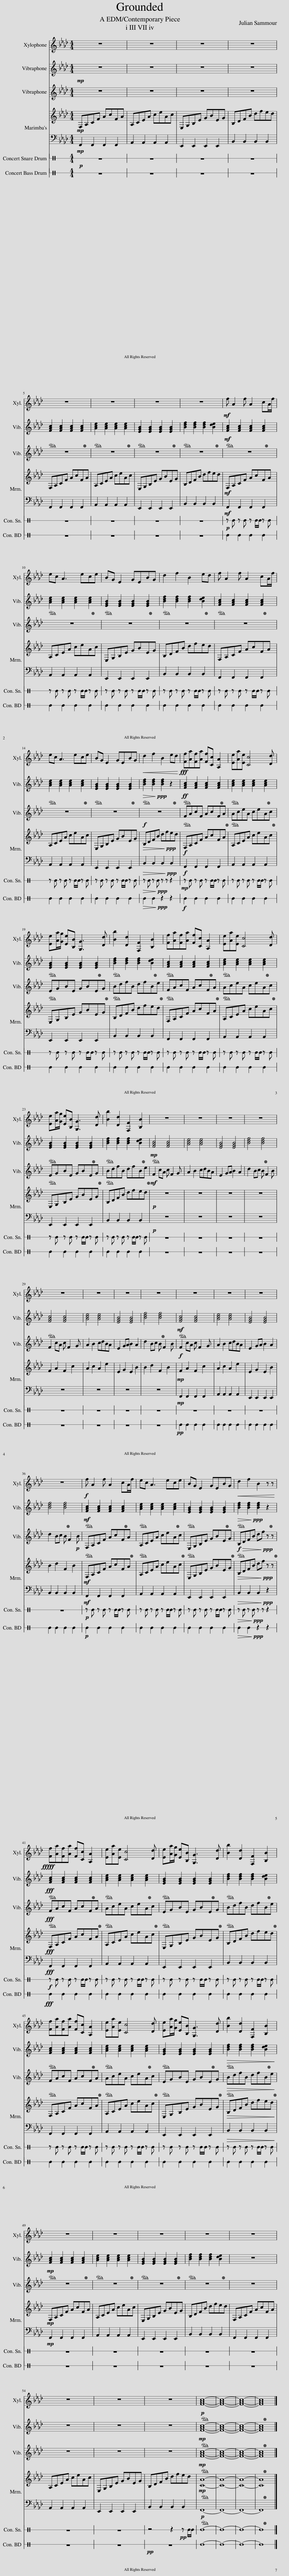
X:1
%%score 1 2 3 { 4 | 5 } 6 7
L:1/8
M:4/4
I:linebreak $
K:Ab
V:1 treble transpose=12
V:2 treble
V:3 treble
V:4 treble
V:5 bass
V:6 perc stafflines=1
K:none
V:7 perc stafflines=1
K:none
V:1
 z8 | z8 | z8 | z8 |$ z8 | %5
 z8 | z8 | z8 |!mf! f A2 f A2 cA/f/ |$ ec A3 ece | %10
 BG E2 GEBG | d2 f2 B2 ed | f A2 f A2 cA/f/ |$ ec A3 ece | BG E2 GEBG | %15
!<(! d2 f2 B2 ed!<)! |!fff! [Ff][Aa][Ff][Aa] [Ff][Cc] [A,A]2 | [Ee][Aa][Ee] [Cc]4 [Dd] |$ [Ee][Aa]/[Gg]/ [Ee][B,B] [G,G]3 [Dd] | [Bb]2 [Dd]2 [F,F]2 [B,B]2 | %20
 [Ff][Aa][Ff][Aa] [Ff][Cc] [A,A]2 | [Ee][Aa][Ee] [Cc]4 [Dd] |$ [Ee][Aa]/[Gg]/ [Ee][B,B] [G,G]3 [Dd] | [Bb]2 [Dd]2 [F,F]2 [B,B]2 | z8 | %25
 z8 | z8 | z8 |$ z8 | z8 | %30
 z8 | z8 | z8 | z8 | z8 |$ %35
 z8 |!f! f A2 f A2 cA/f/ | ec A3 ece | BG E2 GEBG |!<(! d2 f2 B2 z z!<)! |$ %40
 [Ff][Aa][Ff][Aa] [Ff][Cc] [A,A]2 | [Ee][Aa][Ee] [Cc]4 [Dd] | [Ee][Aa]/[Gg]/ [Ee][B,B] [G,G]3 [Dd] | [Bb]2 [Dd]2 [F,F]2 [B,B]2 |$ [Ff][Aa][Ff][Aa] [Ff][Cc] [A,A]2 | %45
 [Ee][Aa][Ee] [Cc]4 [Dd] | [Ee][Aa]/[Gg]/ [Ee][B,B] [G,G]3 [Dd] | [Bb]2 [Dd]2 [F,F]2 [B,B]2 |$ z8 | z8 | %50
 z8 | z8 | z8 |$ z8 | z8 | %55
 z8 |!p!!ped! [FAc]8- | [FAc]8- | [FAc]8- | [FAc]8!ped-up! |] %60
V:2
!mp! z8 | z8 | z8 | z8 |$!ped! [FAc]2 [FAc]2 [FAc]2 [FAc]2!ped-up! | %5
!ped! [Ace]2 [Ace]2 [Ace]2 [Ace]2!ped-up! |!ped! [EGB]2 [EGB]2 [EGB]2 [EGB]2!ped-up! |!ped! [Bdf]2 [Bdf]2 [Bdf]2 [Bde]2!ped-up! |!mf!!ped! [FAc]2 [FAc]2 [FAc]2 [FAc]2!ped-up! |$!ped! [Ace]2 [Ace]2 [Ace]2 [Ace]2!ped-up! | %10
!ped! [EGB]2 [EGB]2 [EGB]2 [EGB]2!ped-up! |!ped! [Bdf]2 [Bdf]2 [Bdf]2 [Bde]2!ped-up! |!ped! [FAc]2 [FAc]2 [FAc]2 [FAc]2!ped-up! |$!ped! [Ace]2 [Ace]2 [Ace]2 [Ace]2!ped-up! |!ped! [EGB]2 [EGB]2 [EGB]2 [EGB]2!ped-up! | %15
!>(!!ped! [Bdf]2 [Bdf]2!>)!!ppp! [Bdf]2 z2!ped-up! |!ff!!ped! [FAc]2 [FAc]2 [FAc]2 [FAc]2!ped-up! |!ped! [Ace]2 [Ace]2 [Ace]2 [Ace]2!ped-up! |$!ped! [EGB]2 [EGB]2 [EGB]2 [EGB]2!ped-up! |!ped! [Bdf]2 [Bdf]2 [Bdf]2 [Bde]2!ped-up! | %20
!ped! [FAc]2 [FAc]2 [FAc]2 [FAc]2!ped-up! |!ped! [Ace]2 [Ace]2 [Ace]2 [Ace]2!ped-up! |$!ped! [EGB]2 [EGB]2 [EGB]2 [EGB]2!ped-up! |!ped! [Bdf]2 [Bdf]2 [Bdf]2 [Bde]2!ped-up! |!mp!!ped! [FAc]4 [FAc]4 | %25
 [Ace]4 [Ace]4 | [EGB]4 [EGB]4 | [Bdf]4 [Bdf]4!ped-up! |$!ped! [FAc]4 [FAc]4 | [Ace]4 [Ace]4 | %30
 [EGB]4 [EGB]4 | [Bdf]4 [Bdf]4!ped-up! |!mf!!ped! [FAc]4 [FAc]4 | [Ace]4 [Ace]4 | [EGB]4 [EGB]4 |$ %35
 [Bdf]4 [Bdf]4!ped-up! |!mf!!ped! [FAc]2 [FAc]2 [FAc]2 [FAc]2!ped-up! |!ped! [Ace]2 [Ace]2 [Ace]2 [Ace]2!ped-up! |!ped! [EGB]2 [EGB]2 [EGB]2 [EGB]2!ped-up! |!>(!!ped! [Bdf]2 [Bdf]2!>)!!ppp! [Bdf]2 z2!ped-up! |$ %40
!fff!!ped! [FAc]2 [FAc]2 [FAc]2 [FAc]2!ped-up! |!ped! [Ace]2 [Ace]2 [Ace]2 [Ace]2!ped-up! |!ped! [EGB]2 [EGB]2 [EGB]2 [EGB]2!ped-up! |!ped! [Bdf]2 [Bdf]2 [Bdf]2 [Bde]2!ped-up! |$!ped! [FAc]2 [FAc]2 [FAc]2 [FAc]2!ped-up! | %45
!ped! [Ace]2 [Ace]2 [Ace]2 [Ace]2!ped-up! |!ped! [EGB]2 [EGB]2 [EGB]2 [EGB]2!ped-up! |!ped!!>(! [Bdf]2 [Bdf]2 [Bdf]2 [Bde]2!ped-up!!>)! |$!mp!!ped! [FAc]2 [FAc]2 [FAc]2 [FAc]2!ped-up! |!ped! [Ace]2 [Ace]2 [Ace]2 [Ace]2!ped-up! | %50
!ped! [EGB]2 [EGB]2 [EGB]2 [EGB]2!ped-up! |!ped! [Bdf]2 [Bdf]2 [Bdf]2 [Bde]2!ped-up! | z8 |$ z8 | z8 | %55
 z8 |!mp!!ped! [FAc]8- | [FAc]8- | [FAc]8- | [FAc]8!ped-up! |] %60
V:3
 z8 | z8 | z8 | z8 |$ z8 | %5
 z8 | z8 | z8 | z8 |$ z8 | %10
 z8 | z8 | z8 |$ z8 | z8 | %15
!f! z8 |!ped! FAcF AcFA!ped-up! |!ped! AceA ceAc!ped-up! |$!ped! EGBE GBEG!ped-up! |!ped! BdfB dfBe!ped-up! | %20
!ped! FAcF AcFA!ped-up! |!ped! AceA ceAc!ped-up! |$!ped! EGBE GBEG!ped-up! |!ped! BdfB dfBe!ped-up! |!mf! F2 cA c F2 G | %25
 A2 B2 cdBA | E2 GA B2 A2 | d2 Bc B F2 B |$ F2 cA c F2 G | A2 B2 cdBA | %30
 E2 GA B2 A2 | d2 Bc B F2 B |!f! F2 cA c F2 G | A2 B2 cdBA | E2 GA B2 A2 |$ %35
 d2 Bc B F2!p! B |!ped! F,A,CF AcFA!ped-up! |!ped! A,CEA ceAc!ped-up! |!ped! E,G,B,E GBEG!ped-up! |!f!!>(!!ped! B,DFB df!>)!!ppp! z z!ped-up! |$ %40
!fff!!ped! FAcF AcFA!ped-up! |!ped! AceA ceAc!ped-up! |!ped! EGBE GBEG!ped-up! |!ped! BdfB dfBe!ped-up! |$!ped! FAcF AcFA!ped-up! | %45
!ped! AceA ceAc!ped-up! |!ped! EGBE GBEG!ped-up! |!ped!!>(! BdfB dfBe!ped-up!!>)! |$ z8 | z8 | %50
 z8 | z8 | z8 |$ z8 | z8 | %55
 z8 |!mp!!ped! [FAc]8- | [FAc]8- | [FAc]8- | [FAc]8!ped-up! |] %60
V:4
!mp! F,A,CF AcFA | A,CEA ceAc | E,G,B,E GBEG | B,DFB dfed |$ F,A,CF AcFA | %5
 A,CEA ceAc | E,G,B,E GBEG | B,DFB dfed |!mf! F,A,CF AcFA |$ A,CEA ceAc | %10
 E,G,B,E GBEG | B,DFB dfed | F,A,CF AcFA |$ A,CEA ceAc | E,G,B,E GBEG | %15
!>(! B,DFB df!>)!!ppp!ed |!f! F,A,CF AcFA | A,CEA ceAc |$ E,G,B,E GBEG | B,DFB dfed | %20
 F,A,CF AcFA | A,CEA ceAc |$ E,G,B,E GBEG | B,DFB dfed |!p! z8 | %25
 z8 | z8 | z8 |$ F2 A2 F2 c2 | A2 c2 A2 e2 | %30
 E2 G2 E2 B2 | B2 d2 F2 B2 |!mp! F2 A2 F2 c2 | A2 c2 A2 e2 | E2 G2 E2 B2 |$ %35
 B2 d2 F2 B2 |!mf! F,A,CF AcFA | A,CEA ceAc | E,G,B,E GBEG |!>(! B,DFB df!>)!!ppp! z z |$ %40
!fff! F,A,CF AcFA | A,CEA ceAc | E,G,B,E GBEG | B,DFB dfed |$ F,A,CF AcFA | %45
 A,CEA ceAc | E,G,B,E GBEG |!>(! B,DFB dfed!>)! |$!mp! F,A,CF AcFA | A,CEA ceAc | %50
 E,G,B,E GBEG | B,DFB dfed | F,A,CF AcFA |$ A,CEA ceAc | E,G,B,E GBEG | %55
 B,DFB dfed |!mp!!ped! [CA]8-!ped! | [CA]8- | [CA]8- | [CA]8!ped-up! |] %60
V:5
!mp! F,,2 F,,2 F,,2 F,,2 | A,,2 A,,2 A,,2 A,,2 | E,,2 E,,2 E,,2 E,,2 | B,,2 B,,2 B,,2 B,,2 |$ F,,2 F,,2 F,,2 F,,2 | %5
 A,,2 A,,2 A,,2 A,,2 | E,,2 E,,2 E,,2 E,,2 | B,,2 B,,2 B,,2 B,,2 |!mf! F,,2 F,,2 F,,2 F,,2 |$ A,,2 A,,2 A,,2 A,,2 | %10
 E,,2 E,,2 E,,2 E,,2 | B,,2 B,,2 B,,2 B,,2 | F,,2 F,,2 F,,2 F,,2 |$ A,,2 A,,2 A,,2 A,,2 | E,,2 E,,2 E,,2 E,,2 | %15
!>(! B,,2 B,,2 B,,2!>)!!ppp! B,,2 |!f! F,,2 F,,2 F,,2 F,,2 | A,,2 A,,2 A,,2 A,,2 |$ E,,2 E,,2 E,,2 E,,2 | B,,2 B,,2 B,,2 B,,2 | %20
 F,,2 F,,2 F,,2 F,,2 | A,,2 A,,2 A,,2 A,,2 |$ E,,2 E,,2 E,,2 E,,2 | B,,2 B,,2 B,,2 B,,2 |!p! z8 | %25
 z8 | z8 | z8 |$ z8 | z8 | %30
 z8 | z8 |!mp! F,,2 F,,2 F,,2 F,,2 | A,,2 A,,2 A,,2 A,,2 | E,,2 E,,2 E,,2 E,,2 |$ %35
 B,,2 B,,2 B,,2 B,,2 |!mf! F,,2 F,,2 F,,2 F,,2 | A,,2 A,,2 A,,2 A,,2 | E,,2 E,,2 E,,2 E,,2 |!>(! B,,2 B,,2 B,,2!>)!!ppp! z2 |$ %40
!fff! F,,2 F,,2 F,,2 F,,2 | A,,2 A,,2 A,,2 A,,2 | E,,2 E,,2 E,,2 E,,2 | B,,2 B,,2 B,,2 B,,2 |$ F,,2 F,,2 F,,2 F,,2 | %45
 A,,2 A,,2 A,,2 A,,2 | E,,2 E,,2 E,,2 E,,2 |!>(! B,,2 B,,2 B,,2 B,,2!>)! |$!mp! F,,2 F,,2 F,,2 F,,2 | A,,2 A,,2 A,,2 A,,2 | %50
 E,,2 E,,2 E,,2 E,,2 | B,,2 B,,2 B,,2 B,,2 | F,,2 F,,2 F,,2 F,,2 |$ A,,2 A,,2 A,,2 A,,2 | E,,2 E,,2 E,,2 E,,2 | %55
 B,,2 B,,2 B,,2 B,,2 |!p! F,,8- | F,,8- | F,,8- | F,,8 |] %60
V:6
[K:C]!p! z8 | z8 | z8 | z8 |$ z8 | %5
 z8 | z8 | z8 |!p! z E z E z E/E/ z E |$ z E z E z E/E/ z E | %10
 z E z E z E/E/ z E | z E z E z E/E/ z E | z E z E z E/E/ z E |$ z E z E z E/E/ z E | z E z E z E/E/ z E | %15
!>(! z E z E!>)!!ppp! z z z2 |!mp! z E z E z E/E/ z E | z E z E z E/E/ z E |$ z E z E z E/E/ z E | z E z E z E/E/ z E | %20
 z E z E z E/E/ z E | z E z E z E/E/ z E |$ z E z E z E/E/ z E | z E z E z E/E/ z E | z8 | %25
 z8 | z8 | z8 |$ z8 | z8 | %30
 z8 | z8 | z8 | z8 | z8 |$ %35
 z8 |!p! z E z E z E/E/ z E | z E z E z E/E/ z E | z E z E z E/E/ z E |!>(! z E z E!>)!!ppp! z z z2 |$ %40
!f! z E z E z E/E/ z E | z E z E z E/E/ z E | z E z E z E/E/ z E | z E z E z E/E/ z E |$ z E z E z E/E/ z E | %45
 z E z E z E/E/ z E | z E z E z E/E/ z E | z E z E z E/E/ z E |$ z8 | z8 | %50
 z8 | z8 | z8 |$ z8 | z8 | %55
 z4 z2!pp! z E/E/ | E8- | E8- | E8- | E8 |] %60
V:7
[K:C] z8 | z8 | z8 | z8 |$ z8 | %5
 z8 | z8 | z8 | E2 E2 E2 E2 |$ E2 E2 E2 E2 | %10
 E2 E2 E2 E2 | E2 E2 E2 E2 | E2 E2 E2 E2 |$ E2 E2 E2 E2 | E2 E2 E2 E2 | %15
!>(! E2 E2!>)!!ppp! z2 z2 |!f! E2 E2 E2 E2 | E2 E2 E2 E2 |$ E2 E2 E2 E2 | E2 E2 E2 E2 | %20
 E2 E2 E2 E2 | E2 E2 E2 E2 |$ E2 E2 E2 E2 | E2 E2 E2 E2 | z8 | %25
 z8 | z8 | z8 |$ z8 | z8 | %30
 z8 | z8 |!pp! E2 E2 E2 E2 | E2 E2 E2 E2 | E2 E2 E2 E2 |$ %35
 E2 E2 E2 E2 |!p! E2 E2 E2 E2 | E2 E2 E2 E2 | E2 E2 E2 E2 |!>(! E2 E2!>)!!ppp! z2 z2 |$ %40
!fff! E2 E2 E2 E2 | E2 E2 E2 E2 | E2 E2 E2 E2 | E2 E2 E2 E2 |$ E2 E2 E2 E2 | %45
 E2 E2 E2 E2 | E2 E2 E2 E2 | E2 E2 E2 E2 |$ z8 | z8 | %50
 z8 | z8 | z8 |$ z8 | z8 | %55
!pp! z8 | E8- | E8- | E8- | E8 |] %60
